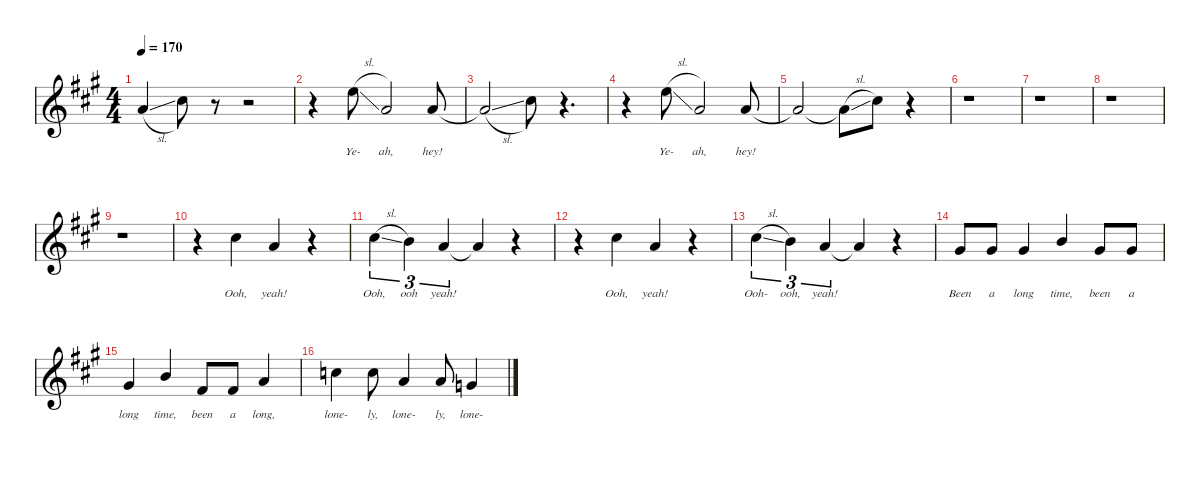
\defaultSystemsLayout 4
\hideDynamics
\bracketExtendMode nobrackets
\singleTrackTrackNamePolicy hidden
\multiTrackTrackNamePolicy hidden
\firstSystemTrackNameMode fullname
\firstSystemTrackNameOrientation horizontal
\otherSystemsTrackNameOrientation horizontal
\track ("Vocals" "clar.") {defaultSystemsLayout 8 instrument clarinet}
\staff {score}
\tuning (E4 B3 G3 D3 A2 E2)
\ts (4 4)
\tempo 170
\clef g2
\ks a
5.1{sl t acc forcenatural}.4{dy f beam Up} 9.1{acc #}.8{beam Down} r.8{beam Down} r.2{beam Down} |
r.4{beam Down} 12.1{sl acc forcenatural}.8{lyrics (0 "Ye-") lyrics (1 "") lyrics (2 "") lyrics (3 "") lyrics (4 "") beam Down} 5.1{acc forcenatural}.2{lyrics (0 "ah,") lyrics (1 "") lyrics (2 "") lyrics (3 "") lyrics (4 "") beam Up} 5.1{acc forcenatural}.8{lyrics (0 "hey!") lyrics (1 "") lyrics (2 "") lyrics (3 "") lyrics (4 "") beam Up} |
5.1{sl t acc forcenatural}.2{beam Up} 9.1{acc #}.8{beam Down} r.4{d beam Down} |
r.4{beam Down} 12.1{sl acc forcenatural}.8{lyrics (0 "Ye-") lyrics (1 "") lyrics (2 "") lyrics (3 "") lyrics (4 "") beam Down} 5.1{acc forcenatural}.2{lyrics (0 "ah,") lyrics (1 "") lyrics (2 "") lyrics (3 "") lyrics (4 "") beam Up} 5.1{acc forcenatural}.8{lyrics (0 "hey!") lyrics (1 "") lyrics (2 "") lyrics (3 "") lyrics (4 "") beam Up} |
5.1{t acc forcenatural}.2{beam Up} 5.1{sl t acc forcenatural}.8{beam Down} 9.1{acc #}.8{beam Down} r.4{beam Down} |
r.1{beam Down} |
r.1{beam Down} |
r.1{beam Down} |
r.1{beam Down} |
r.4{beam Down} 14.2{acc #}.4{lyrics (0 "Ooh,") lyrics (1 "") lyrics (2 "") lyrics (3 "") lyrics (4 "") beam Down} 14.3{acc forcenatural}.4{lyrics (0 "yeah!") lyrics (1 "") lyrics (2 "") lyrics (3 "") lyrics (4 "") beam Up} r.4{beam Up} |
14.2{sl acc #}.4{tu (3 2) lyrics (0 "Ooh,") lyrics (1 "") lyrics (2 "") lyrics (3 "") lyrics (4 "") beam Down} 12.2{acc forcenatural}.4{tu (3 2) lyrics (0 "ooh") lyrics (1 "") lyrics (2 "") lyrics (3 "") lyrics (4 "") beam Down} 14.3{acc forcenatural}.4{tu (3 2) lyrics (0 "yeah!") lyrics (1 "") lyrics (2 "") lyrics (3 "") lyrics (4 "") beam Up} 14.3{t acc forcenatural}.4{beam Up} r.4{beam Up} |
r.4{beam Down} 14.2{acc #}.4{lyrics (0 "Ooh,") lyrics (1 "") lyrics (2 "") lyrics (3 "") lyrics (4 "") beam Down} 14.3{acc forcenatural}.4{lyrics (0 "yeah!") lyrics (1 "") lyrics (2 "") lyrics (3 "") lyrics (4 "") beam Up} r.4{beam Up} |
14.2{sl acc #}.4{tu (3 2) lyrics (0 "Ooh-") lyrics (1 "") lyrics (2 "") lyrics (3 "") lyrics (4 "") beam Down} 12.2{acc forcenatural}.4{tu (3 2) lyrics (0 "ooh,") lyrics (1 "") lyrics (2 "") lyrics (3 "") lyrics (4 "") beam Down} 14.3{acc forcenatural}.4{tu (3 2) lyrics (0 "yeah!") lyrics (1 "") lyrics (2 "") lyrics (3 "") lyrics (4 "") beam Up} 14.3{t acc forcenatural}.4{beam Up} r.4{beam Up} |
13.3{acc #}.8{lyrics (0 "Been") lyrics (1 "") lyrics (2 "") lyrics (3 "") lyrics (4 "") beam Up} 13.3{acc #}.8{lyrics (0 "a") lyrics (1 "") lyrics (2 "") lyrics (3 "") lyrics (4 "") beam Up} 13.3{acc #}.4{lyrics (0 "long") lyrics (1 "") lyrics (2 "") lyrics (3 "") lyrics (4 "") beam Up} 12.2{acc forcenatural}.4{lyrics (0 "time,") lyrics (1 "") lyrics (2 "") lyrics (3 "") lyrics (4 "") beam Up} 13.3{acc #}.8{lyrics (0 "been") lyrics (1 "") lyrics (2 "") lyrics (3 "") lyrics (4 "") beam Up} 13.3{acc #}.8{lyrics (0 "a") lyrics (1 "") lyrics (2 "") lyrics (3 "") lyrics (4 "") beam Up} |
13.3{acc #}.4{lyrics (0 "long") lyrics (1 "") lyrics (2 "") lyrics (3 "") lyrics (4 "") beam Up} 12.2{acc forcenatural}.4{lyrics (0 "time,") lyrics (1 "") lyrics (2 "") lyrics (3 "") lyrics (4 "") beam Up} 16.4{acc #}.8{lyrics (0 "been") lyrics (1 "") lyrics (2 "") lyrics (3 "") lyrics (4 "") beam Up} 16.4{acc #}.8{lyrics (0 "a") lyrics (1 "") lyrics (2 "") lyrics (3 "") lyrics (4 "") beam Up} 14.3{acc forcenatural}.4{lyrics (0 "long,") lyrics (1 "") lyrics (2 "") lyrics (3 "") lyrics (4 "") beam Up} |
13.2{acc forcenatural}.4{lyrics (0 "lone-") lyrics (1 "") lyrics (2 "") lyrics (3 "") lyrics (4 "") beam Down} 13.2{acc forcenatural}.8{lyrics (0 "ly,") lyrics (1 "") lyrics (2 "") lyrics (3 "") lyrics (4 "") beam Down} 14.3{acc forcenatural}.4{lyrics (0 "lone-") lyrics (1 "") lyrics (2 "") lyrics (3 "") lyrics (4 "") beam Up} 14.3{acc forcenatural}.8{lyrics (0 "ly,") lyrics (1 "") lyrics (2 "") lyrics (3 "") lyrics (4 "") beam Up} 12.3{acc forcenatural}.4{lyrics (0 "lone-") lyrics (1 "") lyrics (2 "") lyrics (3 "") lyrics (4 "") beam Up}
